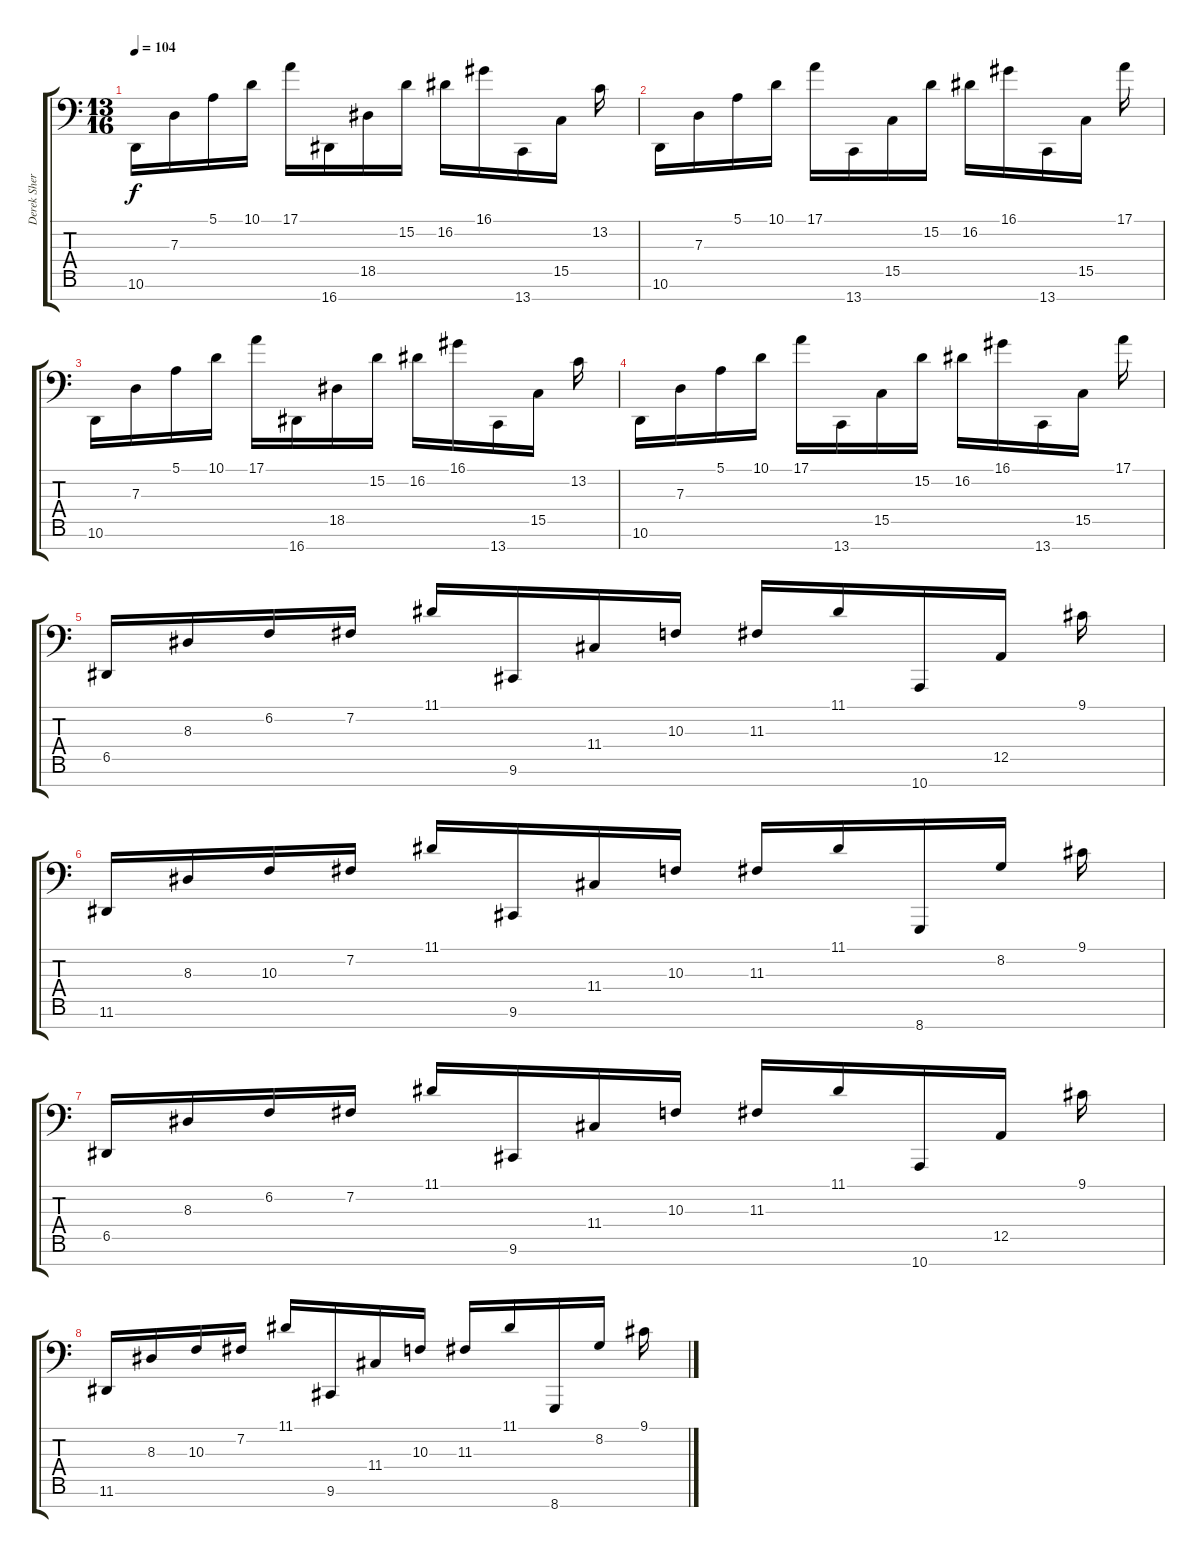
\track ("Derek Sherinian" "Derek Sher") {instrument orchestralharp}
\staff {score tabs}
\tuning (E3 B2 G2 D2 A1 E1 B0) {hide}
\ts (13 16)
\tempo 104
\clef f4
\ks c
10.6.16{dy f} 7.3.16 5.1.16 10.1.16 17.1.16 16.7.16 18.5.16 15.2.16 16.2.16 16.1.16 13.7.16 15.5.16 13.2.16 |
10.6.16 7.3.16 5.1.16 10.1.16 17.1.16 13.7.16 15.5.16 15.2.16 16.2.16 16.1.16 13.7.16 15.5.16 17.1.16 |
10.6.16 7.3.16 5.1.16 10.1.16 17.1.16 16.7.16 18.5.16 15.2.16 16.2.16 16.1.16 13.7.16 15.5.16 13.2.16 |
10.6.16 7.3.16 5.1.16 10.1.16 17.1.16 13.7.16 15.5.16 15.2.16 16.2.16 16.1.16 13.7.16 15.5.16 17.1.16 |
6.5.16 8.3.16 6.2.16 7.2.16 11.1.16 9.6.16 11.4.16 10.3.16 11.3.16 11.1.16 10.7.16 12.5.16 9.1.16 |
11.6.16 8.3.16 10.3.16 7.2.16 11.1.16 9.6.16 11.4.16 10.3.16 11.3.16 11.1.16 8.7.16 8.2.16 9.1.16 |
6.5.16 8.3.16 6.2.16 7.2.16 11.1.16 9.6.16 11.4.16 10.3.16 11.3.16 11.1.16 10.7.16 12.5.16 9.1.16 |
11.6.16 8.3.16 10.3.16 7.2.16 11.1.16 9.6.16 11.4.16 10.3.16 11.3.16 11.1.16 8.7.16 8.2.16 9.1.16
